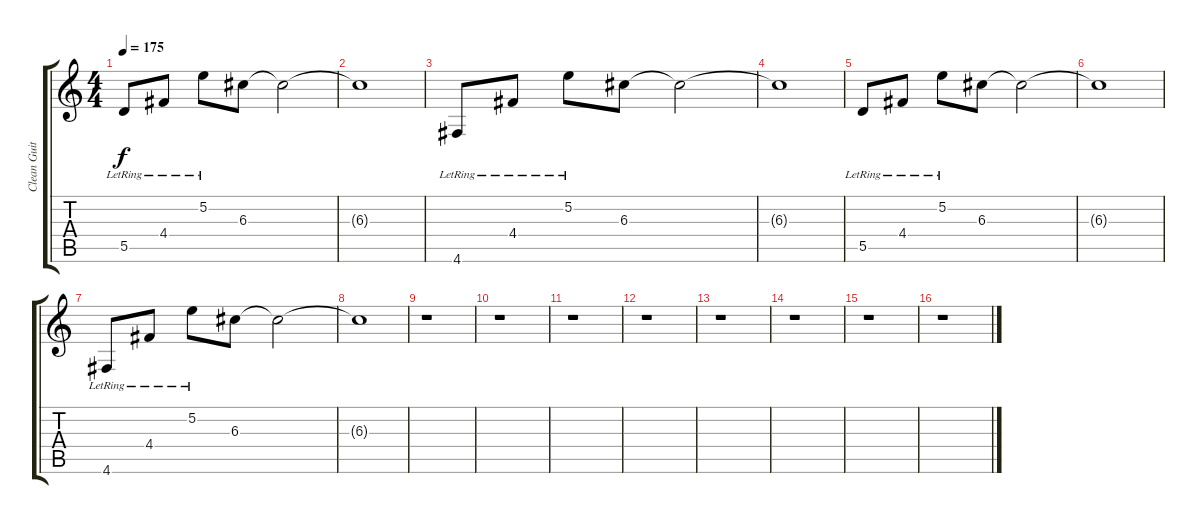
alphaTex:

\track ("Clean Guitar 1" "Clean Guit") {instrument electricguitarclean}
\staff {score tabs}
\tuning (E4 B3 G3 D3 A2 D2) {hide}
\ts (4 4)
\tempo 175
\clef g2
\ks c
5.5{lr}.8{dy f} 4.4{lr}.8 5.2{lr}.8 6.3.8 6.3{t}.2 |
6.3{t}.1 |
4.6{lr}.8 4.4{lr}.8 5.2{lr}.8 6.3.8 6.3{t}.2 |
6.3{t}.1 |
5.5{lr}.8 4.4{lr}.8 5.2{lr}.8 6.3.8 6.3{t}.2 |
6.3{t}.1 |
4.6{lr}.8 4.4{lr}.8 5.2{lr}.8 6.3.8 6.3{t}.2 |
6.3{t}.1 |
r.1 |
r.1 |
r.1 |
r.1 |
r.1 |
r.1 |
r.1 |
r.1
